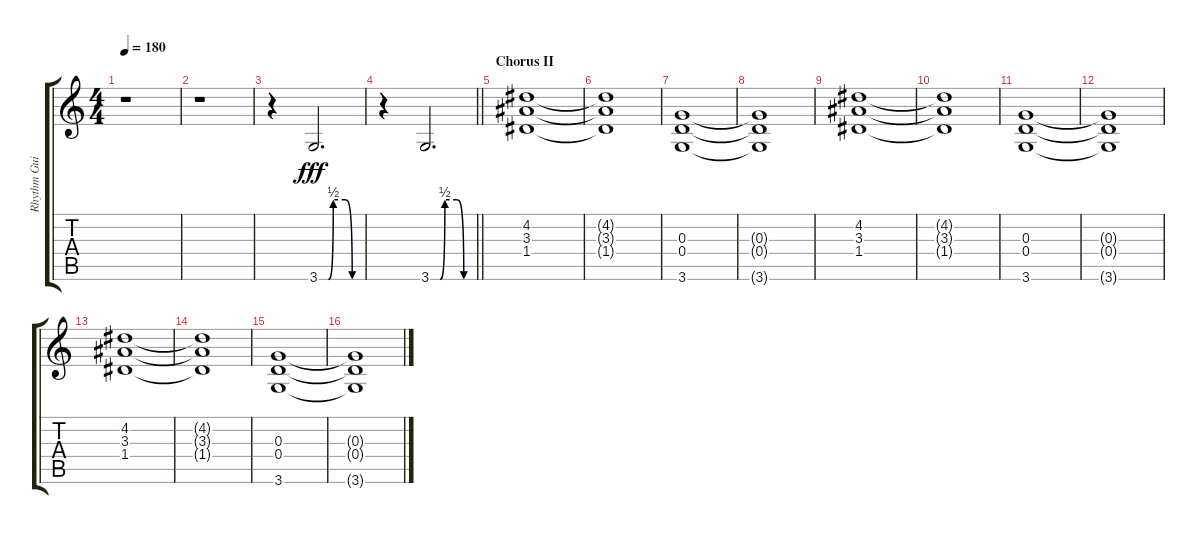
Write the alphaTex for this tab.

\track ("Rhythm Guitar" "Rhythm Gui") {instrument overdrivenguitar}
\staff {score tabs}
\tuning (E4 B3 G3 D3 A2 E2) {hide}
\ts (4 4)
\tempo 180
\clef g2
\ks c
r.1{dy fff} |
r.1 |
r.4 3.6{be (custom 0 0 13 0 20 2 37 2 47 0 60 0)}.2{d} |
\barLineRight lightlight
r.4 3.6{be (custom 0 0 13 0 20 2 37 2 47 0 60 0)}.2{d} |
\section ("" "Chorus II")
(4.2 3.3 1.4).1 |
(4.2{t} 3.3{t} 1.4{t}).1 |
(0.3 0.4 3.6).1 |
(0.3{t} 0.4{t} 3.6{t}).1 |
(4.2 3.3 1.4).1 |
(4.2{t} 3.3{t} 1.4{t}).1 |
(0.3 0.4 3.6).1 |
(0.3{t} 0.4{t} 3.6{t}).1 |
(4.2 3.3 1.4).1 |
(4.2{t} 3.3{t} 1.4{t}).1 |
(0.3 0.4 3.6).1 |
(0.3{t} 0.4{t} 3.6{t}).1
